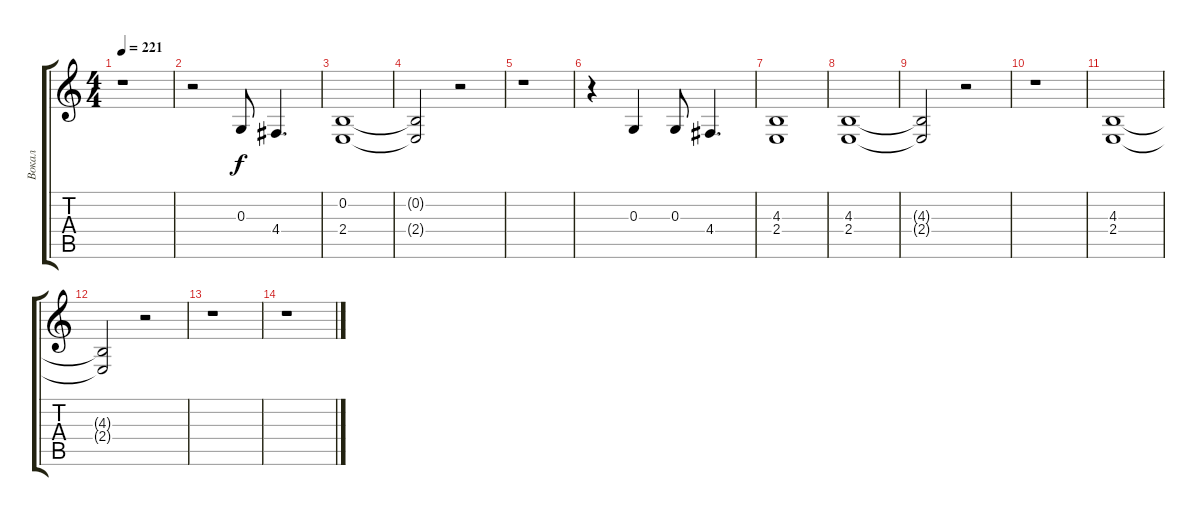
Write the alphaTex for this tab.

\track ("Вокал" "Вокал") {instrument drawbarorgan}
\staff {score tabs}
\tuning (E4 B3 G3 D3 A2 E2) {hide}
\ts (4 4)
\tempo 221
\clef g2
\ks c
r.1{dy f} |
r.2 0.3.8 4.4.4{d} |
(0.2 2.4).1 |
(0.2{t} 2.4{t}).2 r.2 |
r.1 |
r.4 0.3.4 0.3.8 4.4.4{d} |
(4.3 2.4).1 |
(4.3 2.4).1 |
(4.3{t} 2.4{t}).2 r.2 |
r.1 |
(4.3 2.4).1 |
(4.3{t} 2.4{t}).2 r.2 |
r.1 |
r.1
